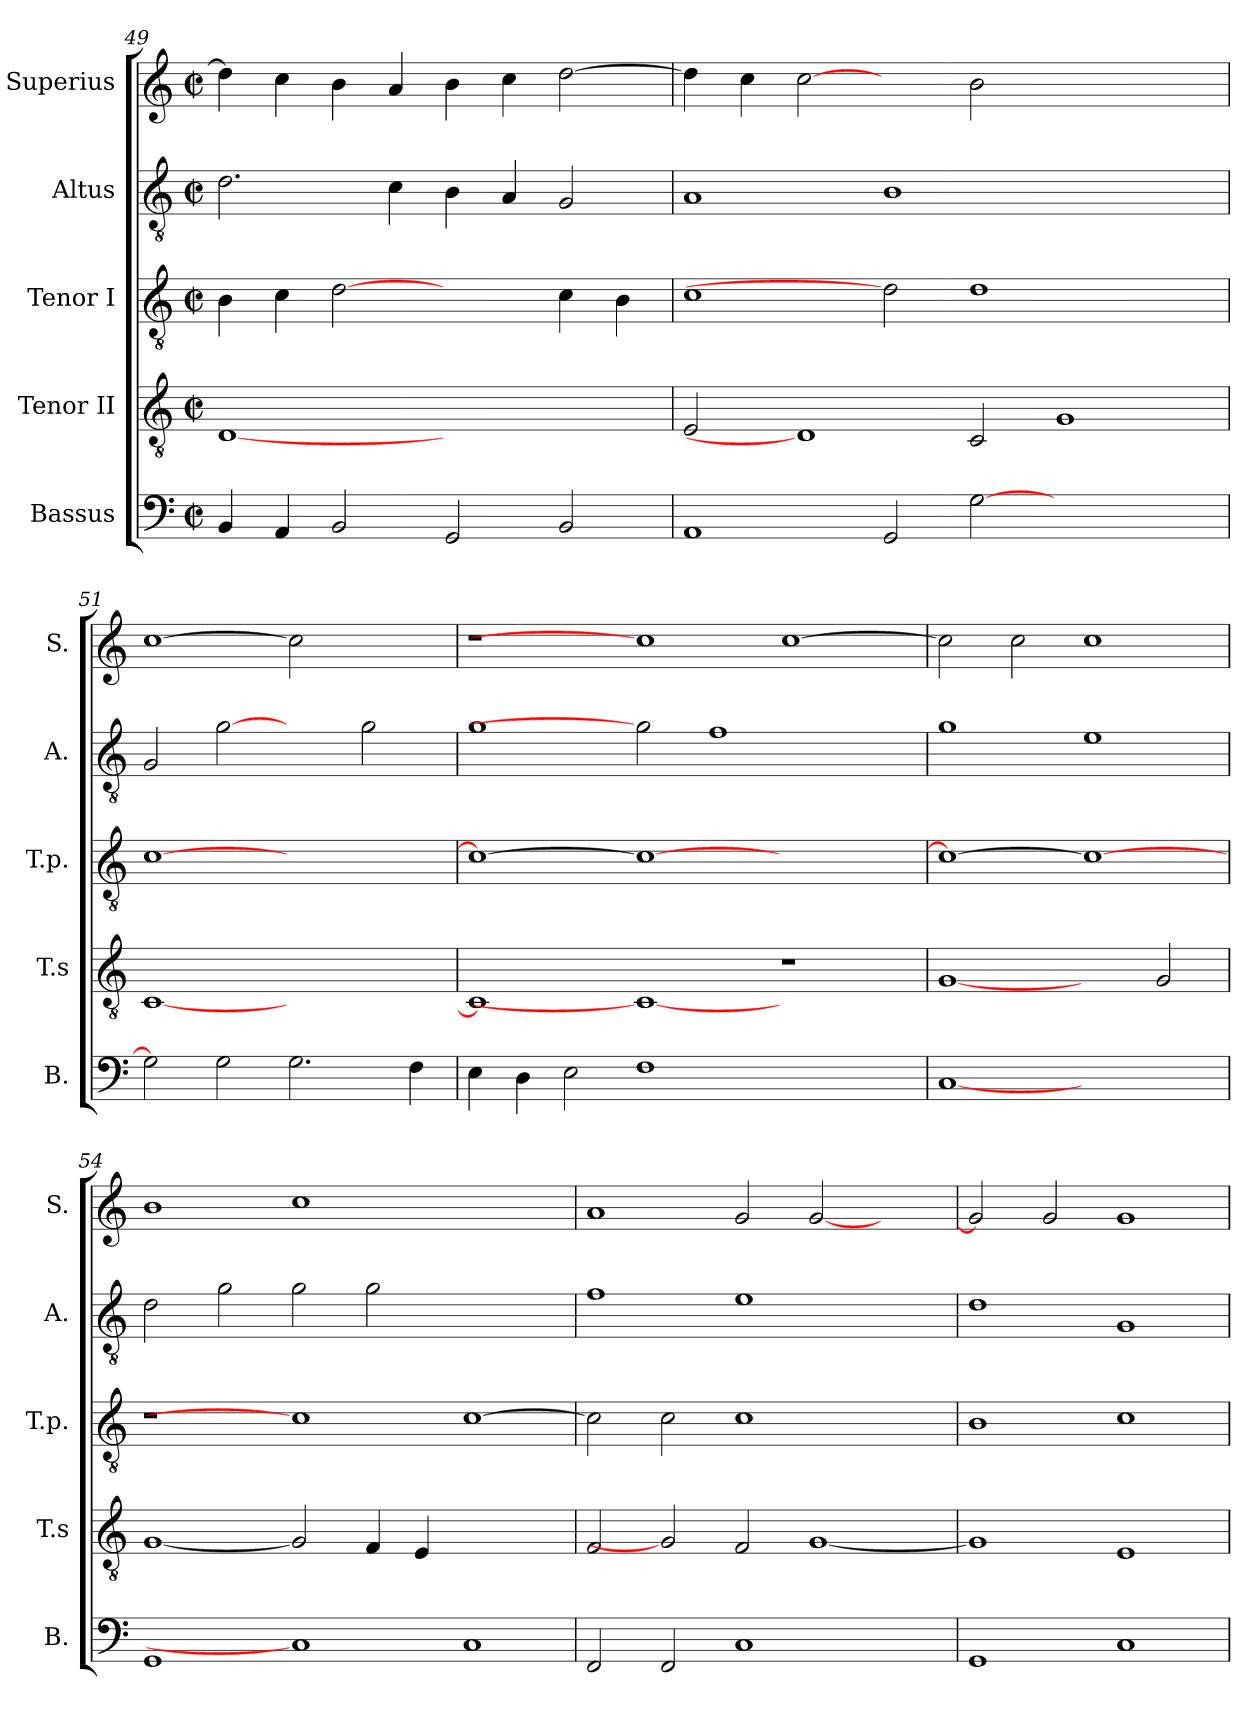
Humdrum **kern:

**kern	**kern	**kern	**kern	**kern
*part5	*part4	*part3	*part2	*part1
*staff5	*staff4	*staff3	*staff2	*staff1
*I"Bassus	*I"Tenor II	*I"Tenor I	*I"Altus	*I"Superius
*I'B.	*I'T.s	*I'T.p.	*I'A.	*I'S.
*clefF4	*clefGv2	*clefGv2	*clefGv2	*clefG2
*	*ITrd7c12	*ITrd7c12	*ITrd7c12	*
*k[]	*k[]	*k[]	*k[]	*k[]
*C:	*C:	*C:	*C:	*C:
*M2/2	*M2/2	*M2/2	*M2/2	*M2/2
*met(c|)	*met(c|)	*met(c|)	*met(c|)	*met(c|)
=49	=49	=49	=49	=49
4BBi/	[1DDi	4BBi\	2.Di\	4ddi\]
4AAi/	.	4Ci\	.	4cci\
2BBi/	.	[2Di	.	4bi\
.	.	.	4Ci\	4ai/
2GGi/	1ryy	2ryy	4BBi\	4bi\
.	.	.	4AAi/	4cci\
2BBi/	.	4Ci\	2GGi/	[>2ddi\
.	.	4BBi\	.	.
!!LO:LB:g=z
=50	=50	=50	=50	=50
1AAi	2EEi/	1Ci	1AAi	4ddi\]
.	.	.	.	4cci\
.	1DDi]	.	.	[2cci
2GGi/	.	2Di]	1BBi	2ryy
[>2Gi\	2CCi/	1Di	.	2bi\
1ryy	1GGi	.	1ryy	1ryy
.	.	2ryy	.	.
=51	=51	=51	=51	=51
2Gi\]	[<1CCi	[>1Ci	2GGi/	[1cci
2Gi\	.	.	[2Gi	.
2.Gi\	1ryy	1ryy	2ryy	2cci]
.	.	.	2Gi\	2ryy
4Fi\	.	.	.	.
=52	=52	=52	=52	=52
4Ei\	1CCi]	1Ci_>	1Gi	1r
4Di\	.	.	.	.
2Ei\	.	.	.	.
1Fi	1CCi_	1Ci_	2Gi]	1cci]
.	.	.	1Fi	.
1ryy	1r	1ryy	.	[>1cci
.	.	.	2ryy	.
=53	=53	=53	=53	=53
[1Ci	[1GGi	1Ci_>	1Gi	2cci\]
.	.	.	.	2cci\
1ryy	2ryy	1Ci_	1Ei	1cci
.	2GGi/	.	.	.
=54	=54	=54	=54	=54
1GGi	[1GGi	1r	2Di\	1bi
.	.	.	2Gi\	.
1Ci]	2GGi]	1Ci]	2Gi\	1cci
.	4FFi/	.	2Gi\	.
.	4EEi/	.	.	.
1Ci	1ryy	[>1Ci	1ryy	1ryy
!!LO:PB:g=z
=55	=55	=55	=55	=55
2FFi/	2FFi/	2Ci\]	1Fi	1ai
2FFi/	2GGi]	2Ci\	.	.
1Ci	2FFi/	1Ci	1Ei	2gi/
.	[<1GGi	.	.	[<2gi/
2ryy	.	2ryy	2ryy	2ryy
=56	=56	=56	=56	=56
1GGi	1GGi]	1BBi	1Di	2gi/]
.	.	.	.	2gi/
1Ci	1EEi	1Ci	1GGi	1gi
=	=	=	=	=
*-	*-	*-	*-	*-
